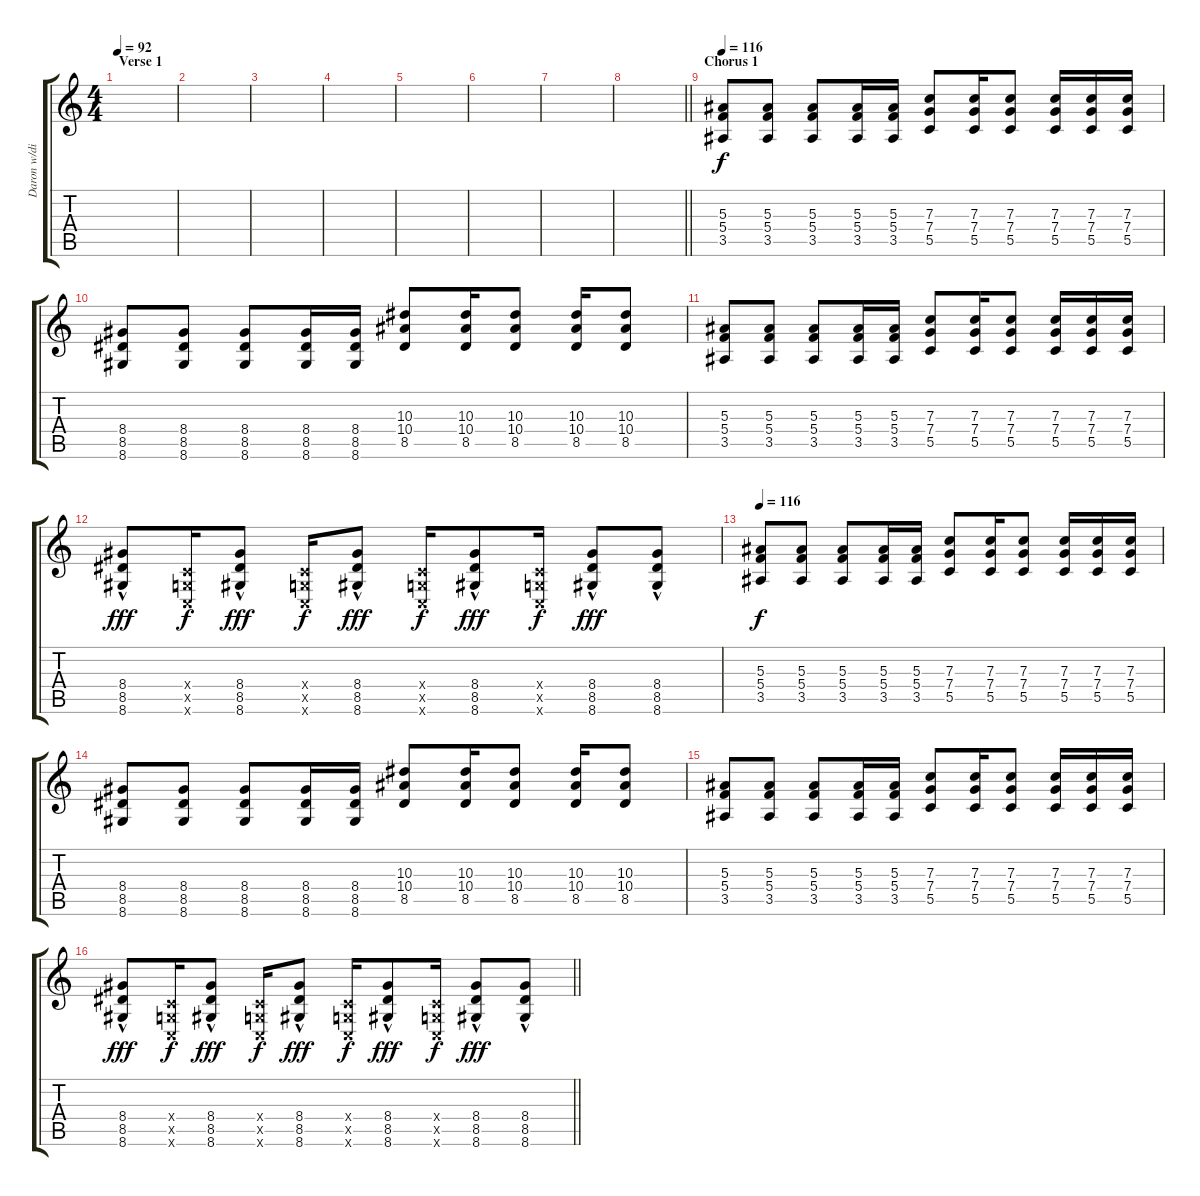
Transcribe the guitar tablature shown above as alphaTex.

\track ("Daron w/distortion" "Daron w/di") {instrument overdrivenguitar}
\staff {score tabs}
\tuning (D4 A3 F3 C3 G2 C2) {hide}
\ts (4 4)
\section ("" "Verse 1")
\tempo 92
\clef g2
\ks c
|
|
|
|
|
|
|
\barLineRight lightlight
|
\section ("" "Chorus 1")
\tempo 116
(5.3 5.4 3.5).8 (5.3 5.4 3.5).8 (5.3 5.4 3.5).8 (5.3 5.4 3.5).16 (5.3 5.4 3.5).16 (7.3 7.4 5.5).8 (7.3 7.4 5.5).16 (7.3 7.4 5.5).8 (7.3 7.4 5.5).16 (7.3 7.4 5.5).16 (7.3 7.4 5.5).16 |
(8.4 8.5 8.6).8 (8.4 8.5 8.6).8 (8.4 8.5 8.6).8 (8.4 8.5 8.6).16 (8.4 8.5 8.6).16 (10.3 10.4 8.5).8 (10.3 10.4 8.5).16 (10.3 10.4 8.5).8 (10.3 10.4 8.5).16 (10.3 10.4 8.5).8 |
(5.3 5.4 3.5).8 (5.3 5.4 3.5).8 (5.3 5.4 3.5).8 (5.3 5.4 3.5).16 (5.3 5.4 3.5).16 (7.3 7.4 5.5).8 (7.3 7.4 5.5).16 (7.3 7.4 5.5).8 (7.3 7.4 5.5).16 (7.3 7.4 5.5).16 (7.3 7.4 5.5).16 |
(8.4{hac} 8.5{hac} 8.6{hac}).8{dy fff} (0.4{x} 0.5{x} 0.6{x}).16{dy f} (8.4 8.5{hac} 8.6).8{dy fff} (0.4{x} 0.5{x} 0.6{x}).16{dy f} (8.4 8.5{hac} 8.6).8{dy fff} (0.4{x} 0.5{x} 0.6{x}).16{dy f} (8.4 8.5{hac} 8.6).8{dy fff} (0.4{x} 0.5{x} 0.6{x}).16{dy f} (8.4 8.5{hac} 8.6).8{dy fff} (8.4 8.5{hac} 8.6).8 |
\tempo 116
(5.3 5.4 3.5).8{dy f} (5.3 5.4 3.5).8 (5.3 5.4 3.5).8 (5.3 5.4 3.5).16 (5.3 5.4 3.5).16 (7.3 7.4 5.5).8 (7.3 7.4 5.5).16 (7.3 7.4 5.5).8 (7.3 7.4 5.5).16 (7.3 7.4 5.5).16 (7.3 7.4 5.5).16 |
(8.4 8.5 8.6).8 (8.4 8.5 8.6).8 (8.4 8.5 8.6).8 (8.4 8.5 8.6).16 (8.4 8.5 8.6).16 (10.3 10.4 8.5).8 (10.3 10.4 8.5).16 (10.3 10.4 8.5).8 (10.3 10.4 8.5).16 (10.3 10.4 8.5).8 |
(5.3 5.4 3.5).8 (5.3 5.4 3.5).8 (5.3 5.4 3.5).8 (5.3 5.4 3.5).16 (5.3 5.4 3.5).16 (7.3 7.4 5.5).8 (7.3 7.4 5.5).16 (7.3 7.4 5.5).8 (7.3 7.4 5.5).16 (7.3 7.4 5.5).16 (7.3 7.4 5.5).16 |
\barLineRight lightlight
(8.4{hac} 8.5{hac} 8.6{hac}).8{dy fff} (0.4{x} 0.5{x} 0.6{x}).16{dy f} (8.4 8.5{hac} 8.6).8{dy fff} (0.4{x} 0.5{x} 0.6{x}).16{dy f} (8.4 8.5{hac} 8.6).8{dy fff} (0.4{x} 0.5{x} 0.6{x}).16{dy f} (8.4 8.5{hac} 8.6).8{dy fff} (0.4{x} 0.5{x} 0.6{x}).16{dy f} (8.4 8.5{hac} 8.6).8{dy fff} (8.4 8.5{hac} 8.6).8
